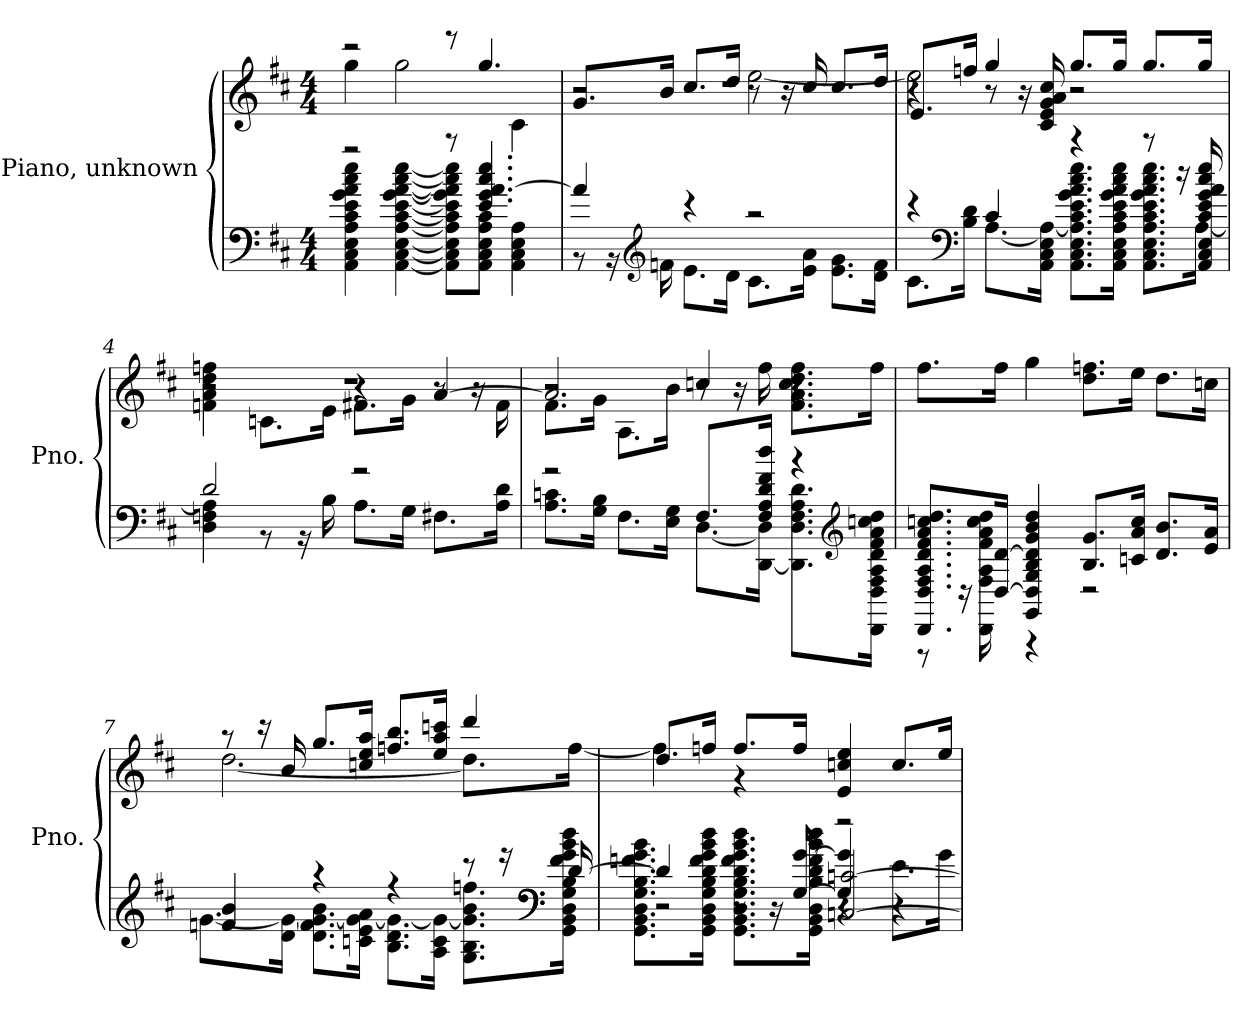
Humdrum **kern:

**kern	**kern
*part1	*part1
*staff2	*staff1
*I"Piano, unknown	*
*I'Pno.	*
*clefF4	*clefG2
*k[f#c#]	*k[f#c#]
*M4/4	*M4/4
*MM120	*MM120
=1	=1
*^	*^
2r	4AA\ 4C#\ 4E\ 4A\ 4c#\ 4e\ 4g\ 4a\ 4cc#\ 4ee\	2r	4gg\
.	[4AA\ [4C#\ [4E\ [4A\ [4c#\ [4e\ [4g\ [4a\ [4cc#\ [4ee\	.	2gg\
8r	8AA\] 8C#\] 8E\] 8A\] 8c#\] 8e\] 8g\] 8a\] 8cc#\] 8ee\]L	8r	.
4.e/ 4.g/ [4.a/ 4.cc#/ 4.ee/	8AA\ 8C#\ 8E\ 8A\ 8c#\J	4.gg/	.
.	4AA\ 4C#\ 4E\ 4A\	.	4c#\
=2	=2	=2	=2
*	*	*	*^
4a/]	8r	1r	2r	8.g/L
.	16r	.	.	.
*clefG2	*	*	*	*
.	16fn\	.	.	16b/Jk
4r	8.e\L	.	.	8.cc#/L
.	16d\Jk	.	.	16dd/Jk
2r	8.c#\L	.	[2ee\	8r
.	.	.	.	16r
.	16e\ 16a\Jk	.	.	16cc#/
.	8.e\ 8.g\L	.	.	8.cc#/L
.	16d\ 16f\Jk	.	.	16dd/Jk
=3	=3	=3	=3	=3
4r	8.c#\L	4r	2ee\]	8.e/L
*clefF4	*	*	*	*
.	16B\ 16d\Jk	.	.	16ffn/Jk
4c#/	[8.A\L	4gg/	.	8r
.	.	.	.	16r
.	16AA\ 16C#\ 16E\ 16A\_Jk	.	.	16c#/ 16e/ 16g/ 16a/ 16cc#/
4r	8.AA\ 8.C#\ 8.E\ 8.A\] 8.c#\ 8.e\ 8.g\ 8.a\ 8.cc#\ 8.ee\L	2r	2r	8.gg/L
.	16AA\ 16C#\ 16E\ 16A\ 16c#\ 16e\ 16g\ 16a\ 16cc#\ 16ee\Jk	.	.	16gg/Jk
8r	8.AA\ 8.C#\ 8.E\ 8.A\ 8.c#\ 8.e\ 8.g\ 8.a\ 8.cc#\ 8.ee\L	.	.	8.gg/L
16r	.	.	.	.
16AA/ 16C#/ 16E/ 16c#/ 16e/ 16g/ 16a/ 16cc#/ 16ee/	[16A\Jk	.	.	16gg/Jk
!!LO:LB:g=z	!!	!!
=4	=4	=4	=4	=4
2d/	4D\ 4Fn\ 4A\]	1r	4fn\ 4a\ 4dd\ 4ffn\	2r
.	8r	.	8.cn\L	.
.	16r	.	.	.
.	16B\	.	16e\Jk	.
2r	8.A\L	.	8.f#X\L	4r
.	16G\Jk	.	16g\Jk	.
.	8.F#X\L	.	8r	[4a/
.	.	.	16r	.
.	16A\ 16d\Jk	.	16f#\	.
=5	=5	=5	=5	=5
2r	8.A\ 8.cn\L	2r	8.f#\L	2.a/]
.	16G\ 16B\Jk	.	16g\Jk	.
.	8.F#\L	.	8.A\L	.
.	16E\ 16G\Jk	.	16b\Jk	.
8.F#/L	[8.D\L	4ccn/	8r	.
.	.	.	16r	.
16F#/ 16A/ 16d/ 16f#/ 16dd/Jk	[16DD\ 16D\]Jk	.	16ff#\	.
4r	8.DD\] 8.D\ 8.F#\ 8.A\ 8.d\L	4r	8.f#\ 8.a\ 8.cc\ 8.dd\ 8.ff#\L	4r
*clefG2	*	*	*	*
.	16DD\ 16D\ 16F#\ 16A\ 16d\ 16f#\ 16a\ 16ccn\ 16dd\Jk	.	16ff#\Jk	.
*	*	*v	*v	*v
=6	=6	=6
8.DD/ 8.D/ 8.F#/ 8.A/ 8.d/ 8.f#/ 8.a/ 8.ccn/ 8.dd/L	8r	8.ff#\L
.	16r	.
[16D/ [16d/Jk	16DD\ 16F#\ 16A\ 16f#\ 16a\ 16cc\ 16dd\	16ff#\Jk
4GG/ 4D/] 4G/ 4B/ 4d/] 4g/ 4b/ 4dd/	4r	4gg\
8.B/ 8.g/L	2r	8.dd\ 8.ffn\L
16cn/ 16a/ 16cc/Jk	.	16ee\Jk
8.d/ 8.b/L	.	8.dd\L
16e/ 16a/Jk	.	16ccn\Jk
!!LO:LB:g=z
=7	=7	=7
*	*	*^
4fn/ 4b/	[8.g\L	8r	[2.dd\
.	.	16r	.
.	16d\ 16g\_Jk	16b/	.
4r	8.d\ 8.f\ 8.g\_ 8.b\L	8.gg/L	.
.	16cn\ 16e\ 16g\_ 16a\Jk	16ccn/ 16ee/ 16aa/Jk	.
4r	8.B\ 8.d\ 8.g\_L	8.ffn/ 8.bb/L	.
.	16A\ 16c\ 16g\_Jk	16ee/ 16aa/ 16cccn/Jk	.
8r	8.G\ 8.B\ 8.g\] 8.b\ 8.ffn\L	4ddd/	8.dd\L]
16r	.	.	.
*clefF4	*	*	*
[16d/	16GG\ 16BB\ 16D\ 16G\ 16B\ 16f\ 16g\ 16b\ 16dd\Jk	.	[16ff\Jk
=8	=8	=8	=8
*	*^	*	*
4d/]	8.GG\ 8.BB\ 8.D\ 8.G\ 8.B\ 8.fn\ 8.g\ 8.b\L	2r	8.dd/L	4ff\]
.	16GG\ 16BB\ 16D\ 16G\ 16B\ 16d\ 16f\ 16g\ 16b\ 16dd\Jk	.	16ffn/Jk	.
8r	8.GG\ 8.BB\ 8.D\ 8.G\ 8.B\ 8.d\ 8.f\ 8.g\ 8.b\ 8.dd\L	.	8.ff/L	4r
16r	.	.	.	.
[16G/ [16g/	16GG\ 16BB\ 16D\ 16B\ 16d\ 16f\ 16b\ 16dd\Jk	.	16ff/Jk	.
4G/] 4g/]	4r	[2Cn/ [2cn/	4e/ 4ccn/ 4ee/	2r
4r	8.e\L	.	8.cc/L	.
.	16g\Jk	.	16ee/Jk	.
*v	*v	*v	*	*
*	*v	*v
=	=
*-	*-
